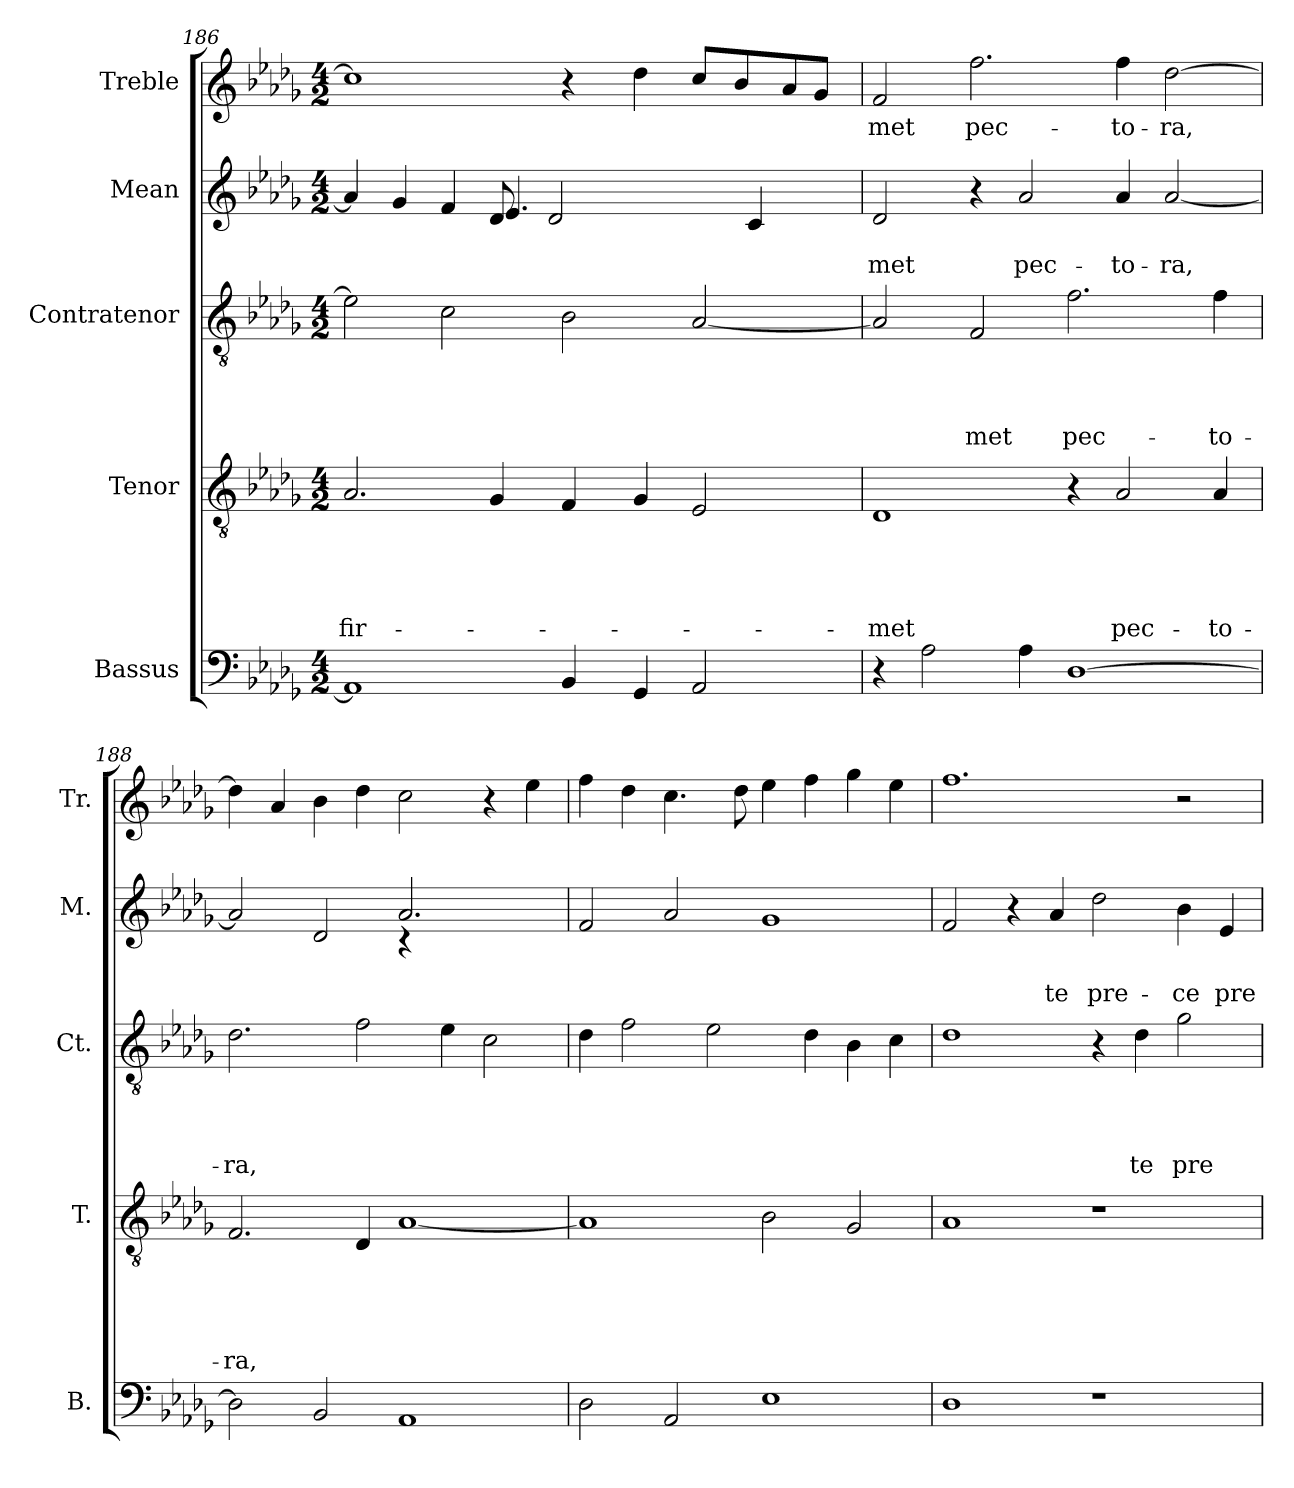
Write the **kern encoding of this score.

**kern	**kern	**text	**text	**text	**text	**text	**kern	**text	**text	**text	**text	**kern	**text	**text	**kern	**text
*part5	*part4	*part4	*part4	*part4	*part4	*part4	*part3	*part3	*part3	*part3	*part3	*part2	*part2	*part2	*part1	*part1
*staff5	*staff4	*staff4	*staff4	*staff4	*staff4	*staff4	*staff3	*staff3	*staff3	*staff3	*staff3	*staff2	*staff2	*staff2	*staff1	*staff1
*I"Bassus	*I"Tenor	*	*	*	*	*	*I"Contratenor	*	*	*	*	*I"Mean	*	*	*I"Treble	*
*I'B.	*I'T.	*	*	*	*	*	*I'Ct.	*	*	*	*	*I'M.	*	*	*I'Tr.	*
*clefF4	*clefGv2	*	*	*	*	*	*clefGv2	*	*	*	*	*clefG2	*	*	*clefG2	*
*k[b-e-a-d-g-]	*k[b-e-a-d-g-]	*	*	*	*	*	*k[b-e-a-d-g-]	*	*	*	*	*k[b-e-a-d-g-]	*	*	*k[b-e-a-d-g-]	*
*D-:	*D-:	*	*	*	*	*	*D-:	*	*	*	*	*D-:	*	*	*D-:	*
*M4/2	*M4/2	*	*	*	*	*	*M4/2	*	*	*	*	*M4/2	*	*	*M4/2	*
=186	=186	=186	=186	=186	=186	=186	=186	=186	=186	=186	=186	=186	=186	=186	=186	=186
!	!	!	!	!	!	!LO:LY:b	!	!	!	!	!	!	!	!	!	!
*	*	*	*	*	*	*	*	*	*	*	*	*^	*	*	*	*
*	*	*	*	*	*	*	*	*	*	*	*	*	*^	*	*	*	*
1AA-]	2.A-/	.	.	.	.	-fir-	2e-\]	.	.	.	.	4a-/]	2.ryy	1ryy	.	.	1cc]	.
.	.	.	.	.	.	.	.	.	.	.	.	4g-/	.	.	.	.	.	.
.	.	.	.	.	.	.	2c\	.	.	.	.	4f/	.	.	.	.	.	.
.	4G-/	.	.	.	.	.	.	.	.	.	.	8d-/	4.e-/	.	.	.	.	.
.	.	.	.	.	.	.	.	.	.	.	.	16.ryy	.	.	.	.	.	.
.	.	.	.	.	.	.	.	.	.	.	.	2d-/	.	.	.	.	.	.
4BB-/	4F/	.	.	.	.	.	2B-\	.	.	.	.	.	.	2ryy	.	.	4r	.
.	.	.	.	.	.	.	.	.	.	.	.	.	16.ryy	.	.	.	.	.
.	.	.	.	.	.	.	.	.	.	.	.	.	2ryy	.	.	.	.	.
4GG-/	4G-/	.	.	.	.	.	.	.	.	.	.	.	.	.	.	.	4dd-\	.
.	.	.	.	.	.	.	.	.	.	.	.	16.ryy	.	.	.	.	.	.
2AA-/	2E-/	.	.	.	.	.	[>2A-/	.	.	.	.	.	.	8ryy	.	.	8cc/L	.
.	.	.	.	.	.	.	.	.	.	.	.	4..ryy	.	.	.	.	.	.
.	.	.	.	.	.	.	.	.	.	.	.	.	.	32ryy	.	.	8b-/	.
.	.	.	.	.	.	.	.	.	.	.	.	.	.	4c/	.	.	.	.
.	.	.	.	.	.	.	.	.	.	.	.	.	4ryy	.	.	.	.	.
.	.	.	.	.	.	.	.	.	.	.	.	.	.	.	.	.	8a-/	.
.	.	.	.	.	.	.	.	.	.	.	.	.	.	.	.	.	8g-/J	.
.	.	.	.	.	.	.	.	.	.	.	.	.	.	16.ryy	.	.	.	.
.	.	.	.	.	.	.	.	.	.	.	.	.	32ryy	.	.	.	.	.
*	*	*	*	*	*	*	*	*	*	*	*	*	*v	*v	*	*	*	*
!!LO:PB:g=z
=187	=187	=187	=187	=187	=187	=187	=187	=187	=187	=187	=187	=187	=187	=187	=187	=187	=187
!	!	!	!	!	!	!LO:LY:b	!	!	!	!	!	!	!	!	!LO:LY:b	!	!LO:LY:b
*	*	*	*	*	*	*	*	*	*	*	*	*v	*v	*	*	*	*
4r	1D-	.	.	.	.	-met	2A-/]	.	.	.	.	2d-/	.	-met	2f/	-met
2A-\	.	.	.	.	.	.	.	.	.	.	.	.	.	.	.	.
!	!	!	!	!	!	!	!	!	!	!	!LO:LY:b	!	!	!	!	!LO:LY:b
.	.	.	.	.	.	.	2F/	.	.	.	-met	4r	.	.	2.ff\	pec-
!	!	!	!	!	!	!	!	!	!	!	!	!	!	!LO:LY:b	!	!
4A-\	.	.	.	.	.	.	.	.	.	.	.	2a-/	.	pec-	.	.
!	!	!	!	!	!	!	!	!	!	!	!LO:LY:b	!	!	!	!	!
[>1D-	4r	.	.	.	.	.	2.f\	.	.	.	pec-	.	.	.	.	.
!	!	!	!	!	!	!LO:LY:b	!	!	!	!	!	!	!	!LO:LY:b	!	!LO:LY:b
.	2A-/	.	.	.	.	pec-	.	.	.	.	.	4a-/	.	-to-	4ff\	-to-
!	!	!	!	!	!	!	!	!	!	!	!	!	!	!LO:LY:b	!	!LO:LY:b
.	.	.	.	.	.	.	.	.	.	.	.	[<2a-/	.	-ra,	[>2dd-\	-ra,
!	!	!	!	!	!	!LO:LY:b	!	!	!	!	!LO:LY:b	!	!	!	!	!
.	4A-/	.	.	.	.	-to-	4f\	.	.	.	-to-	.	.	.	.	.
=188	=188	=188	=188	=188	=188	=188	=188	=188	=188	=188	=188	=188	=188	=188	=188	=188
!	!	!	!	!	!	!LO:LY:b	!	!	!	!	!LO:LY:b	!	!	!	!	!
*	*	*	*	*	*	*	*	*	*	*	*	*^	*	*	*	*
*	*	*	*	*	*	*	*	*	*	*	*	*	*^	*	*	*	*
2D-\]	2.F/	.	.	.	.	-ra,	2.d-\	.	.	.	-ra,	2a-/]	1ryy	1ryy	.	.	4dd-\]	.
.	.	.	.	.	.	.	.	.	.	.	.	.	.	.	.	.	4a-/	.
2BB-/	.	.	.	.	.	.	.	.	.	.	.	2d-/	.	.	.	.	4b-\	.
.	4D-/	.	.	.	.	.	2f\	.	.	.	.	.	.	.	.	.	4dd-\	.
1AA-	[<1A-	.	.	.	.	.	.	.	.	.	.	4ryy	4rc	2.a-/	.	.	2cc\	.
.	.	.	.	.	.	.	4e-\	.	.	.	.	2.ryy	4ryy	.	.	.	.	.
.	.	.	.	.	.	.	2c\	.	.	.	.	.	2ryy	.	.	.	4r	.
.	.	.	.	.	.	.	.	.	.	.	.	.	.	4ryy	.	.	4ee-\	.
*	*	*	*	*	*	*	*	*	*	*	*	*v	*v	*v	*	*	*	*
=189	=189	=189	=189	=189	=189	=189	=189	=189	=189	=189	=189	=189	=189	=189	=189	=189
2D-\	1A-]	.	.	.	.	.	4d-\	.	.	.	.	2f/	.	.	4ff\	.
.	.	.	.	.	.	.	2f\	.	.	.	.	.	.	.	4dd-\	.
2AA-/	.	.	.	.	.	.	.	.	.	.	.	2a-/	.	.	4.cc\	.
.	.	.	.	.	.	.	2e-\	.	.	.	.	.	.	.	.	.
.	.	.	.	.	.	.	.	.	.	.	.	.	.	.	8dd-\	.
1E-	2B-\	.	.	.	.	.	.	.	.	.	.	1g-	.	.	4ee-\	.
.	.	.	.	.	.	.	4d-\	.	.	.	.	.	.	.	4ff\	.
.	2G-/	.	.	.	.	.	4B-\	.	.	.	.	.	.	.	4gg-\	.
.	.	.	.	.	.	.	4c\	.	.	.	.	.	.	.	4ee-\	.
=190	=190	=190	=190	=190	=190	=190	=190	=190	=190	=190	=190	=190	=190	=190	=190	=190
1D-	1A-	.	.	.	.	.	1d-	.	.	.	.	2f/	.	.	1.ff	.
.	.	.	.	.	.	.	.	.	.	.	.	4r	.	.	.	.
!	!	!	!	!	!	!	!	!	!	!	!	!	!	!LO:LY:b	!	!
.	.	.	.	.	.	.	.	.	.	.	.	4a-/	.	te	.	.
!	!	!	!	!	!	!	!	!	!	!	!	!	!	!LO:LY:b	!	!
1r	1r	.	.	.	.	.	4r	.	.	.	.	2dd-\	.	pre-	.	.
!	!	!	!	!	!	!	!	!	!	!	!LO:LY:b	!	!	!	!	!
.	.	.	.	.	.	.	4d-\	.	.	.	te	.	.	.	.	.
!	!	!	!	!	!	!	!	!	!	!	!LO:LY:b	!	!	!LO:LY:b	!	!
.	.	.	.	.	.	.	2g-\	.	.	.	pre-	4b-\	.	-ce	2r	.
!	!	!	!	!	!	!	!	!	!	!	!	!	!	!LO:LY:b	!	!
.	.	.	.	.	.	.	.	.	.	.	.	4e-/	.	pre-	.	.
=	=	=	=	=	=	=	=	=	=	=	=	=	=	=	=	=
*-	*-	*-	*-	*-	*-	*-	*-	*-	*-	*-	*-	*-	*-	*-	*-	*-
